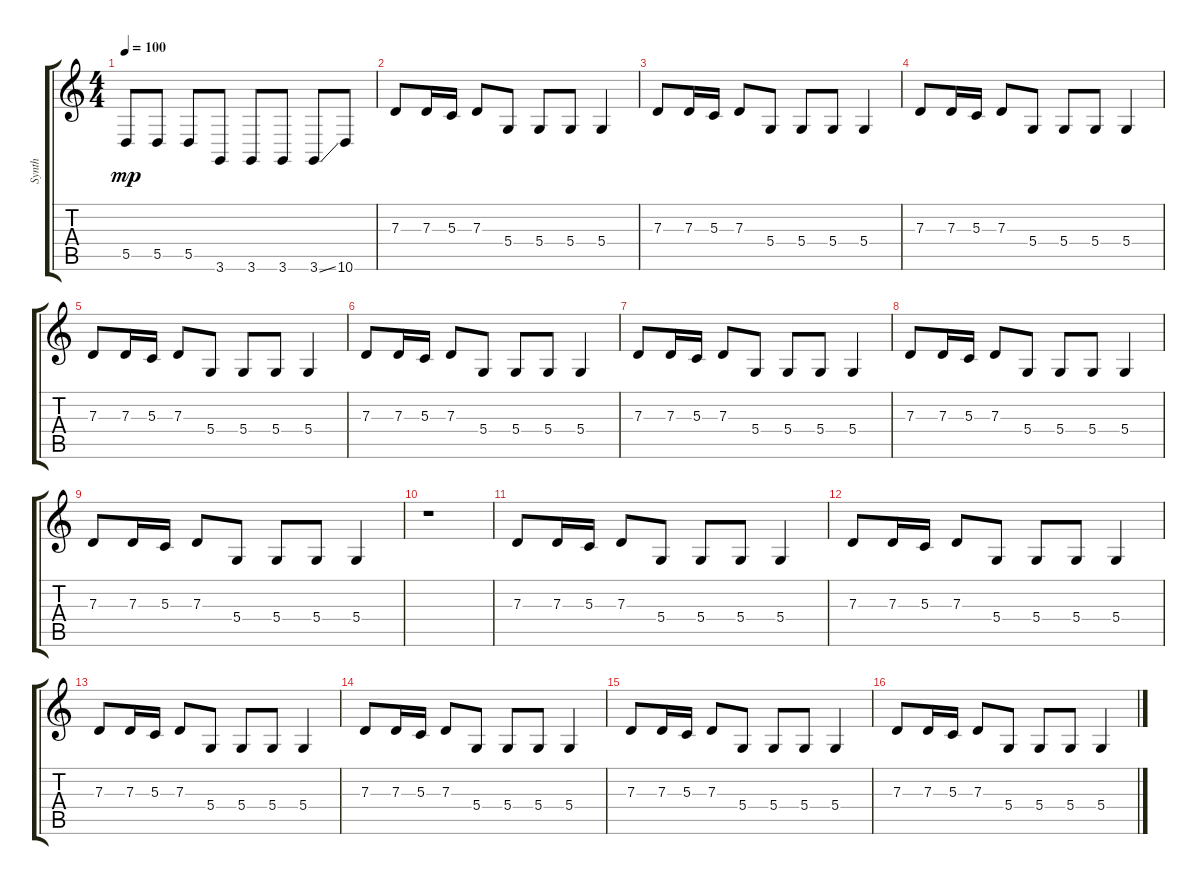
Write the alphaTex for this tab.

\track ("Synth" "Synth") {instrument lead2sawtooth}
\staff {score tabs}
\tuning (E4 B3 G3 D3 A2 E2) {hide}
\ts (4 4)
\tempo 100
\clef g2
\ks c
5.5.8{dy mp} 5.5.8 5.5.8 3.6.8 3.6.8 3.6.8 3.6{ss}.8 10.6.8 |
7.3.8 7.3.16 5.3.16 7.3.8 5.4.8 5.4.8 5.4.8 5.4.4 |
7.3.8 7.3.16 5.3.16 7.3.8 5.4.8 5.4.8 5.4.8 5.4.4 |
7.3.8 7.3.16 5.3.16 7.3.8 5.4.8 5.4.8 5.4.8 5.4.4 |
7.3.8 7.3.16 5.3.16 7.3.8 5.4.8 5.4.8 5.4.8 5.4.4 |
7.3.8 7.3.16 5.3.16 7.3.8 5.4.8 5.4.8 5.4.8 5.4.4 |
7.3.8 7.3.16 5.3.16 7.3.8 5.4.8 5.4.8 5.4.8 5.4.4 |
7.3.8 7.3.16 5.3.16 7.3.8 5.4.8 5.4.8 5.4.8 5.4.4 |
7.3.8 7.3.16 5.3.16 7.3.8 5.4.8 5.4.8 5.4.8 5.4.4 |
r.1 |
7.3.8 7.3.16 5.3.16 7.3.8 5.4.8 5.4.8 5.4.8 5.4.4 |
7.3.8 7.3.16 5.3.16 7.3.8 5.4.8 5.4.8 5.4.8 5.4.4 |
7.3.8 7.3.16 5.3.16 7.3.8 5.4.8 5.4.8 5.4.8 5.4.4 |
7.3.8 7.3.16 5.3.16 7.3.8 5.4.8 5.4.8 5.4.8 5.4.4 |
7.3.8 7.3.16 5.3.16 7.3.8 5.4.8 5.4.8 5.4.8 5.4.4 |
7.3.8 7.3.16 5.3.16 7.3.8 5.4.8 5.4.8 5.4.8 5.4.4
